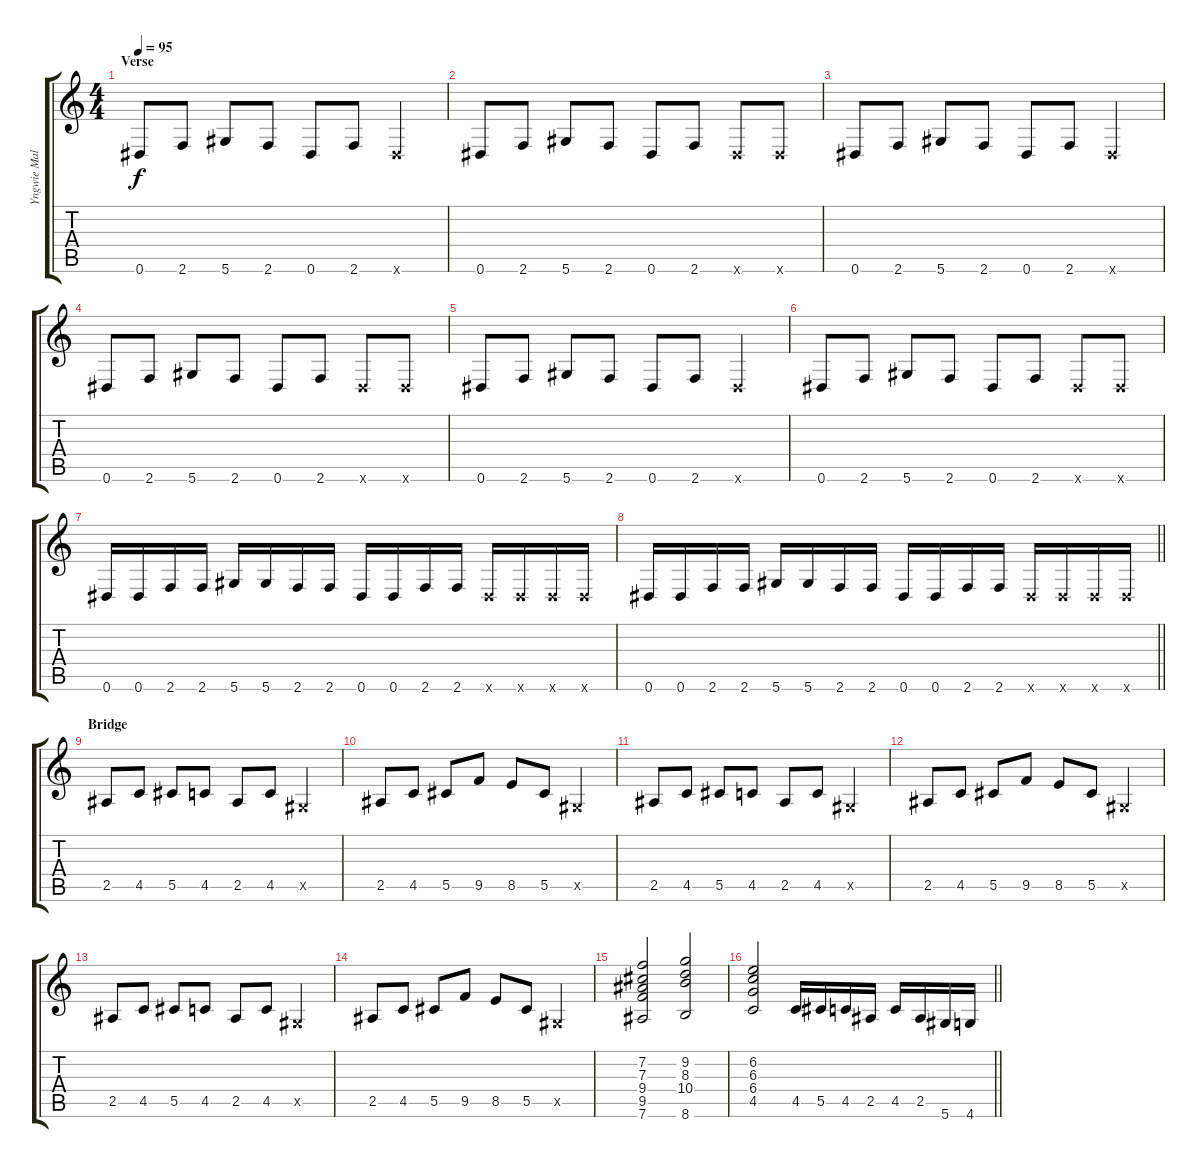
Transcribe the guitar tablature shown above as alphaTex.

\track ("Yngwie Malmsteen" "Yngwie Mal") {instrument overdrivenguitar}
\staff {score tabs}
\tuning (Eb4 Bb3 Gb3 Db3 Ab2 Eb2) {hide}
\ts (4 4)
\section ("" "Verse")
\tempo 95
\clef g2
\ks c
0.6.8{dy f} 2.6.8 5.6.8 2.6.8 0.6.8 2.6.8 0.6{x}.4 |
0.6.8 2.6.8 5.6.8 2.6.8 0.6.8 2.6.8 0.6{x}.8 0.6{x}.8 |
0.6.8 2.6.8 5.6.8 2.6.8 0.6.8 2.6.8 0.6{x}.4 |
0.6.8 2.6.8 5.6.8 2.6.8 0.6.8 2.6.8 0.6{x}.8 0.6{x}.8 |
0.6.8 2.6.8 5.6.8 2.6.8 0.6.8 2.6.8 0.6{x}.4 |
0.6.8 2.6.8 5.6.8 2.6.8 0.6.8 2.6.8 0.6{x}.8 0.6{x}.8 |
0.6.16 0.6.16 2.6.16 2.6.16 5.6.16 5.6.16 2.6.16 2.6.16 0.6.16 0.6.16 2.6.16 2.6.16 0.6{x}.16 0.6{x}.16 0.6{x}.16 0.6{x}.16 |
\barLineRight lightlight
0.6.16 0.6.16 2.6.16 2.6.16 5.6.16 5.6.16 2.6.16 2.6.16 0.6.16 0.6.16 2.6.16 2.6.16 0.6{x}.16 0.6{x}.16 0.6{x}.16 0.6{x}.16 |
\section ("" "Bridge")
2.5.8 4.5.8 5.5.8 4.5.8 2.5.8 4.5.8 0.5{x}.4 |
2.5.8 4.5.8 5.5.8 9.5.8 8.5.8 5.5.8 0.5{x}.4 |
2.5.8 4.5.8 5.5.8 4.5.8 2.5.8 4.5.8 0.5{x}.4 |
2.5.8 4.5.8 5.5.8 9.5.8 8.5.8 5.5.8 0.5{x}.4 |
2.5.8 4.5.8 5.5.8 4.5.8 2.5.8 4.5.8 0.5{x}.4 |
2.5.8 4.5.8 5.5.8 9.5.8 8.5.8 5.5.8 0.5{x}.4 |
(7.2 7.3 9.4 9.5 7.6).2 (9.2 8.3 10.4 8.6).2 |
\barLineRight lightlight
(6.2 6.3 6.4 4.5).2 4.5.16 5.5.16 4.5.16 2.5.16 4.5.16 2.5.16 5.6.16 4.6.16
